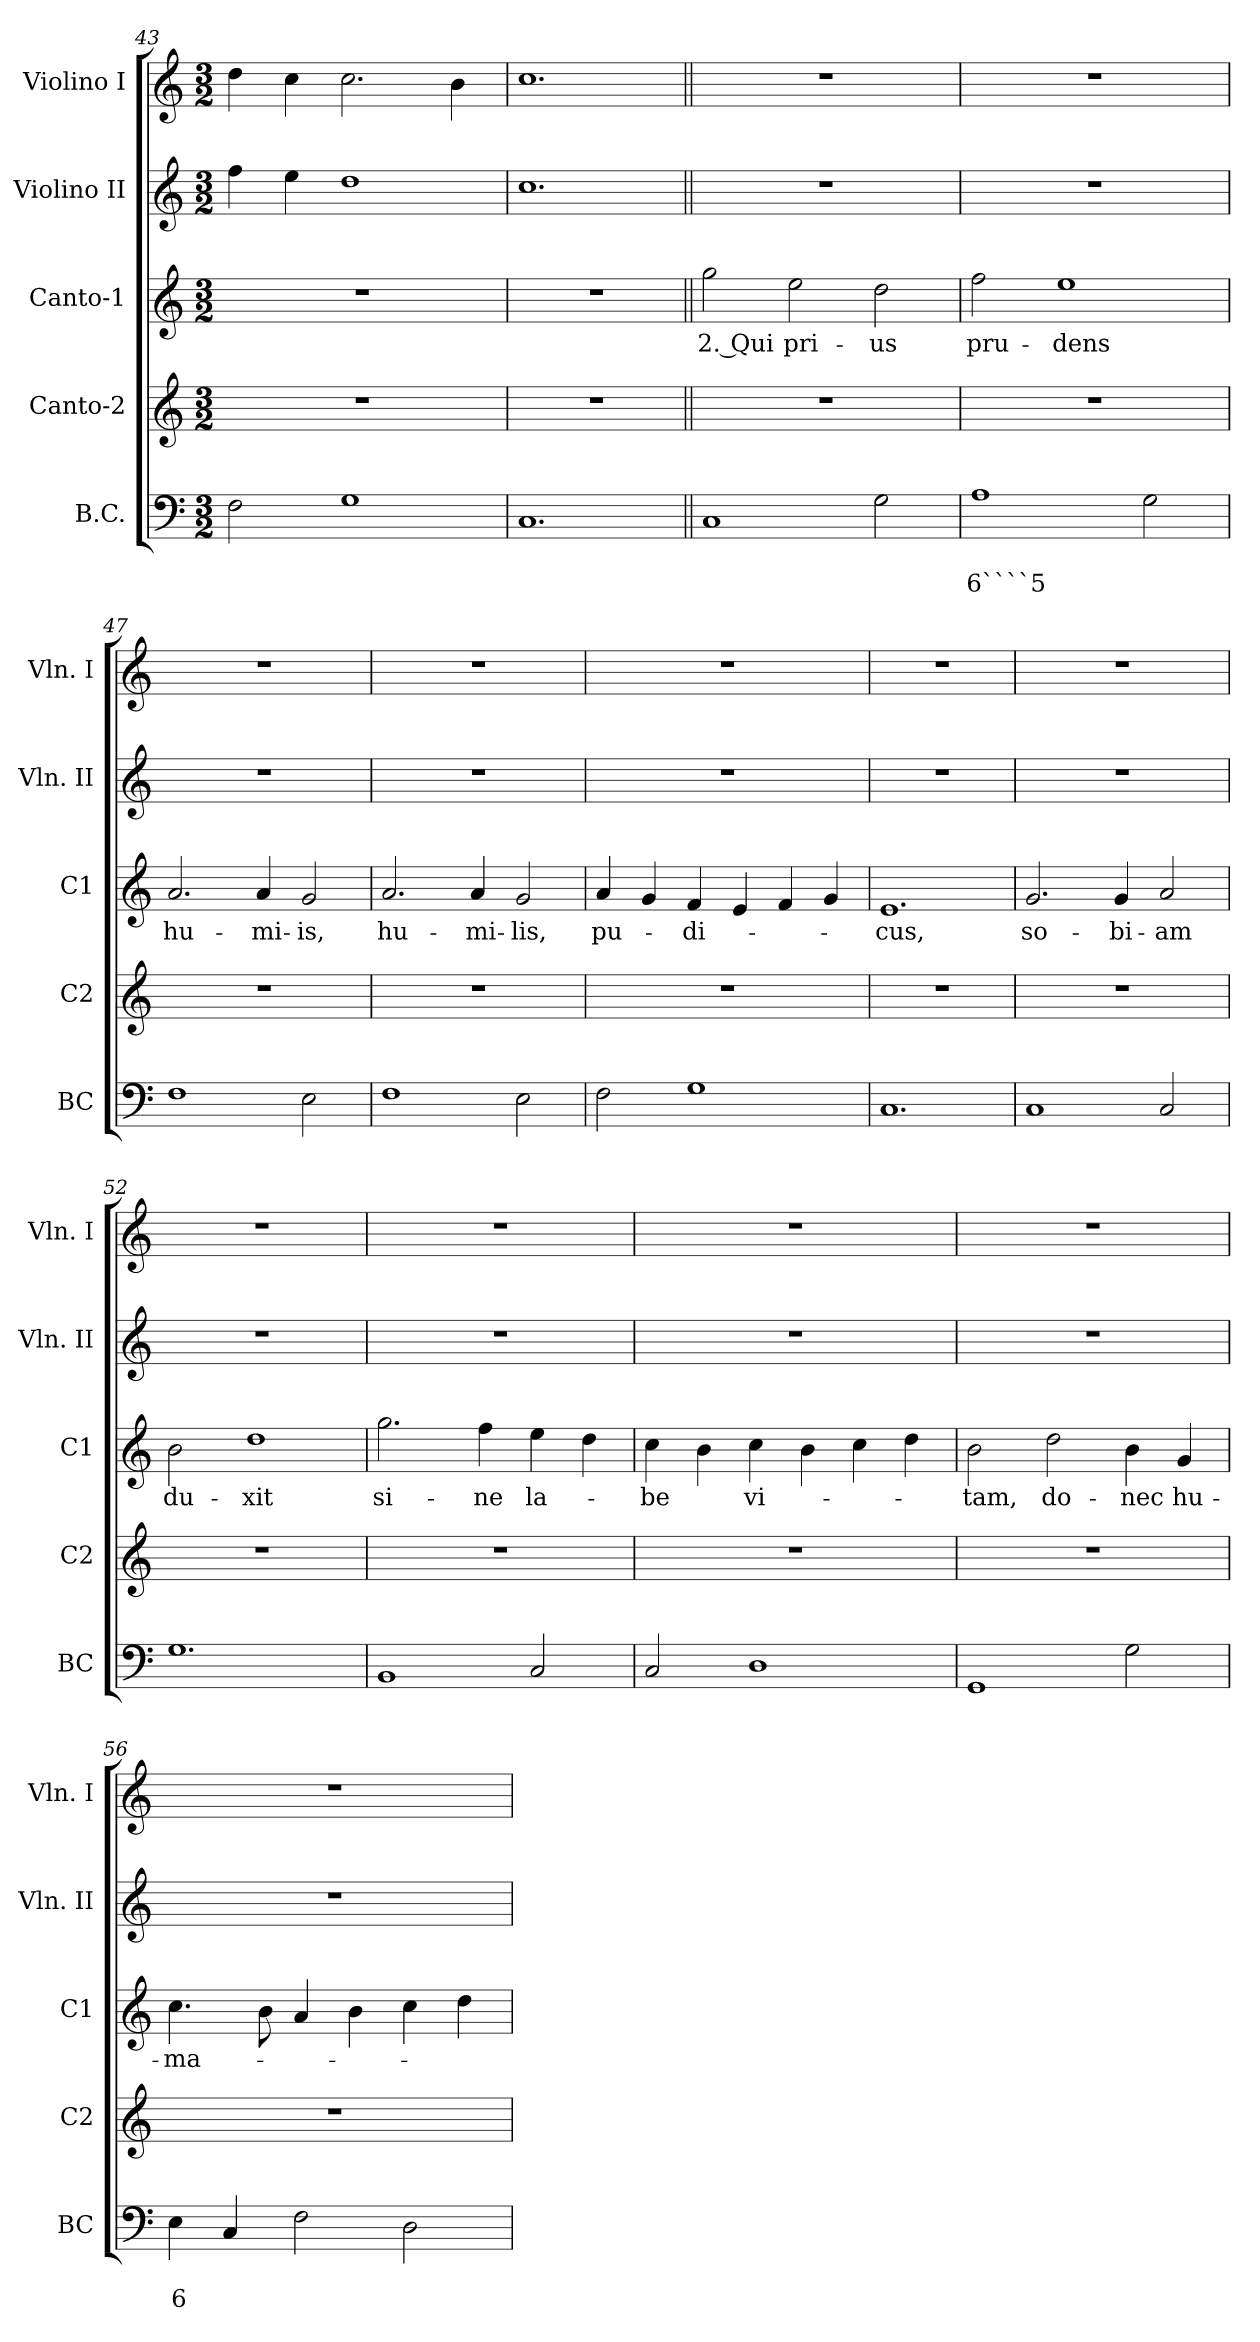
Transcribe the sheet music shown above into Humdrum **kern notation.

**kern	**text	**text	**kern	**kern	**text	**kern	**kern
*part5	*part5	*part5	*part4	*part3	*part3	*part2	*part1
*staff5	*staff5	*staff5	*staff4	*staff3	*staff3	*staff2	*staff1
*I"B.C.	*	*	*I"Canto-2	*I"Canto-1	*	*I"Violino II	*I"Violino I
*I'BC	*	*	*I'C2	*I'C1	*	*I'Vln. II	*I'Vln. I
*clefF4	*	*	*clefG2	*clefG2	*	*clefG2	*clefG2
*k[]	*	*	*k[]	*k[]	*	*k[]	*k[]
*C:	*	*	*C:	*C:	*	*C:	*C:
*M3/2	*	*	*M3/2	*M3/2	*	*M3/2	*M3/2
=43	=43	=43	=43	=43	=43	=43	=43
2F\	.	.	1.r	1.r	.	4ff\	4dd\
.	.	.	.	.	.	4ee\	4cc\
1G	.	.	.	.	.	1dd	2.cc\
.	.	.	.	.	.	.	4b\
=44	=44	=44	=44	=44	=44	=44	=44
1.C	.	.	1.r	1.r	.	1.cc	1.cc
!!LO:PB:g=z
=45||	=45||	=45||	=45||	=45||	=45||	=45||	=45||
!	!	!	!	!	!LO:LY:b	!	!
1C	.	.	1.r	2gg\	2. Qui	1.r	1.r
!	!	!	!	!	!LO:LY:b	!	!
.	.	.	.	2ee\	pri-	.	.
!	!	!	!	!	!LO:LY:b	!	!
2G\	.	.	.	2dd\	-us	.	.
=46	=46	=46	=46	=46	=46	=46	=46
!	!	!LO:LY:b	!	!	!LO:LY:b	!	!
1A	.	6````5	1.r	2ff\	pru-	1.r	1.r
!	!	!	!	!	!LO:LY:b	!	!
.	.	.	.	1ee	-dens	.	.
2G\	.	.	.	.	.	.	.
=47	=47	=47	=47	=47	=47	=47	=47
!	!	!	!	!	!LO:LY:b	!	!
1F	.	.	1.r	2.a/	hu-	1.r	1.r
!	!	!	!	!	!LO:LY:b	!	!
.	.	.	.	4a/	-mi-	.	.
!	!	!	!	!	!LO:LY:b	!	!
2E\	.	.	.	2g/	-is,	.	.
=48	=48	=48	=48	=48	=48	=48	=48
!	!	!	!	!	!LO:LY:b	!	!
1F	.	.	1.r	2.a/	hu-	1.r	1.r
!	!	!	!	!	!LO:LY:b	!	!
.	.	.	.	4a/	-mi-	.	.
!	!	!	!	!	!LO:LY:b	!	!
2E\	.	.	.	2g/	-lis,	.	.
=49	=49	=49	=49	=49	=49	=49	=49
!	!	!	!	!	!LO:LY:b	!	!
2F\	.	.	1.r	4a/	pu-	1.r	1.r
.	.	.	.	4g/	.	.	.
!	!	!	!	!	!LO:LY:b	!	!
1G	.	.	.	4f/	-di-	.	.
.	.	.	.	4e/	.	.	.
.	.	.	.	4f/	.	.	.
.	.	.	.	4g/	.	.	.
!!LO:LB:g=z
=50	=50	=50	=50	=50	=50	=50	=50
!	!	!	!	!	!LO:LY:b	!	!
1.C	.	.	1.r	1.e	-cus,	1.r	1.r
=51	=51	=51	=51	=51	=51	=51	=51
!	!	!	!	!	!LO:LY:b	!	!
1C	.	.	1.r	2.g/	so-	1.r	1.r
!	!	!	!	!	!LO:LY:b	!	!
.	.	.	.	4g/	-bi-	.	.
!	!	!	!	!	!LO:LY:b	!	!
2C/	.	.	.	2a/	-am	.	.
=52	=52	=52	=52	=52	=52	=52	=52
!	!	!	!	!	!LO:LY:b	!	!
1.G	.	.	1.r	2b\	du-	1.r	1.r
!	!	!	!	!	!LO:LY:b	!	!
.	.	.	.	1dd	-xit	.	.
=53	=53	=53	=53	=53	=53	=53	=53
!	!	!	!	!	!LO:LY:b	!	!
1BB	.	.	1.r	2.gg\	si-	1.r	1.r
!	!	!	!	!	!LO:LY:b	!	!
.	.	.	.	4ff\	-ne	.	.
!	!	!	!	!	!LO:LY:b	!	!
2C/	.	.	.	4ee\	la-	.	.
.	.	.	.	4dd\	.	.	.
=54	=54	=54	=54	=54	=54	=54	=54
!	!	!	!	!	!LO:LY:b	!	!
2C/	.	.	1.r	4cc\	-be	1.r	1.r
.	.	.	.	4b\	.	.	.
!	!	!	!	!	!LO:LY:b	!	!
1D	.	.	.	4cc\	vi-	.	.
.	.	.	.	4b\	.	.	.
.	.	.	.	4cc\	.	.	.
.	.	.	.	4dd\	.	.	.
=55	=55	=55	=55	=55	=55	=55	=55
!	!	!	!	!	!LO:LY:b	!	!
1GG	.	.	1.r	2b\	-tam,	1.r	1.r
!	!	!	!	!	!LO:LY:b	!	!
.	.	.	.	2dd\	do-	.	.
!	!	!	!	!	!LO:LY:b	!	!
2G\	.	.	.	4b\	-nec	.	.
!	!	!	!	!	!LO:LY:b	!	!
.	.	.	.	4g/	hu-	.	.
!!LO:LB:g=z
=56	=56	=56	=56	=56	=56	=56	=56
!	!	!LO:LY:b	!	!	!LO:LY:b	!	!
4E\	.	6	1.r	4.cc\	-ma-	1.r	1.r
4C/	.	.	.	.	.	.	.
.	.	.	.	8b\	.	.	.
2F\	.	.	.	4a/	.	.	.
.	.	.	.	4b\	.	.	.
2D\	.	.	.	4cc\	.	.	.
.	.	.	.	4dd\	.	.	.
=	=	=	=	=	=	=	=
*-	*-	*-	*-	*-	*-	*-	*-
